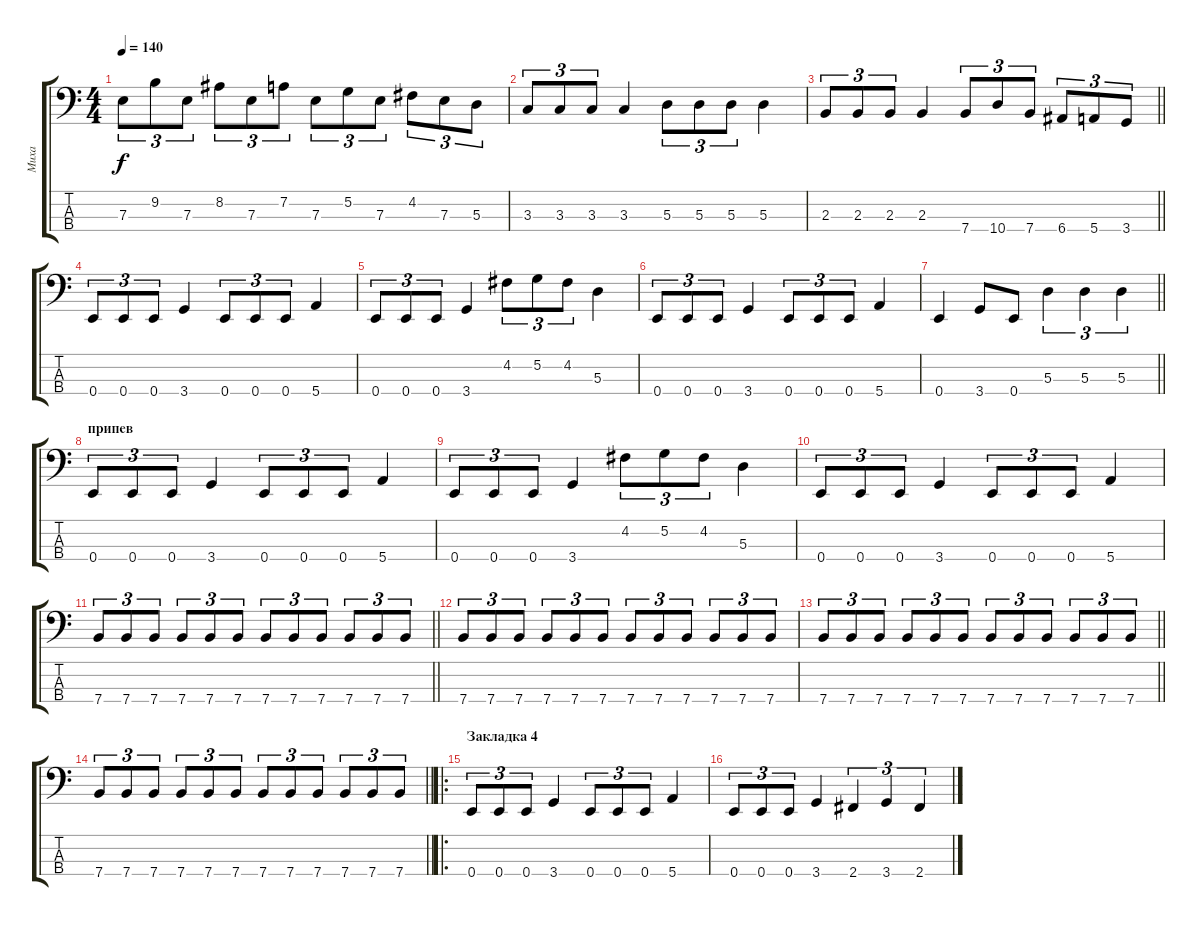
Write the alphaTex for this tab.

\track ("Миха" "Миха") {instrument electricbassfinger}
\staff {score tabs}
\tuning (G2 D2 A1 E1) {hide}
\ts (4 4)
\tempo 140
\clef f4
\ks c
7.3.8{tu (3 2) dy f} 9.2.8{tu (3 2)} 7.3.8{tu (3 2)} 8.2.8{tu (3 2)} 7.3.8{tu (3 2)} 7.2.8{tu (3 2)} 7.3.8{tu (3 2)} 5.2.8{tu (3 2)} 7.3.8{tu (3 2)} 4.2.8{tu (3 2)} 7.3.8{tu (3 2)} 5.3.8{tu (3 2)} |
3.3.8{tu (3 2)} 3.3.8{tu (3 2)} 3.3.8{tu (3 2)} 3.3.4 5.3.8{tu (3 2)} 5.3.8{tu (3 2)} 5.3.8{tu (3 2)} 5.3.4 |
\barLineRight lightlight
2.3.8{tu (3 2)} 2.3.8{tu (3 2)} 2.3.8{tu (3 2)} 2.3.4 7.4.8{tu (3 2)} 10.4.8{tu (3 2)} 7.4.8{tu (3 2)} 6.4.8{tu (3 2)} 5.4.8{tu (3 2)} 3.4.8{tu (3 2)} |
0.4.8{tu (3 2)} 0.4.8{tu (3 2)} 0.4.8{tu (3 2)} 3.4.4 0.4.8{tu (3 2)} 0.4.8{tu (3 2)} 0.4.8{tu (3 2)} 5.4.4 |
0.4.8{tu (3 2)} 0.4.8{tu (3 2)} 0.4.8{tu (3 2)} 3.4.4 4.2.8{tu (3 2)} 5.2.8{tu (3 2)} 4.2.8{tu (3 2)} 5.3.4 |
0.4.8{tu (3 2)} 0.4.8{tu (3 2)} 0.4.8{tu (3 2)} 3.4.4 0.4.8{tu (3 2)} 0.4.8{tu (3 2)} 0.4.8{tu (3 2)} 5.4.4 |
\barLineRight lightlight
0.4.4 3.4.8 0.4.8 5.3.4{tu (3 2)} 5.3.4{tu (3 2)} 5.3.4{tu (3 2)} |
\section ("" "припев")
0.4.8{tu (3 2)} 0.4.8{tu (3 2)} 0.4.8{tu (3 2)} 3.4.4 0.4.8{tu (3 2)} 0.4.8{tu (3 2)} 0.4.8{tu (3 2)} 5.4.4 |
0.4.8{tu (3 2)} 0.4.8{tu (3 2)} 0.4.8{tu (3 2)} 3.4.4 4.2.8{tu (3 2)} 5.2.8{tu (3 2)} 4.2.8{tu (3 2)} 5.3.4 |
0.4.8{tu (3 2)} 0.4.8{tu (3 2)} 0.4.8{tu (3 2)} 3.4.4 0.4.8{tu (3 2)} 0.4.8{tu (3 2)} 0.4.8{tu (3 2)} 5.4.4 |
\barLineRight lightlight
7.4.8{tu (3 2)} 7.4.8{tu (3 2)} 7.4.8{tu (3 2)} 7.4.8{tu (3 2)} 7.4.8{tu (3 2)} 7.4.8{tu (3 2)} 7.4.8{tu (3 2)} 7.4.8{tu (3 2)} 7.4.8{tu (3 2)} 7.4.8{tu (3 2)} 7.4.8{tu (3 2)} 7.4.8{tu (3 2)} |
7.4.8{tu (3 2)} 7.4.8{tu (3 2)} 7.4.8{tu (3 2)} 7.4.8{tu (3 2)} 7.4.8{tu (3 2)} 7.4.8{tu (3 2)} 7.4.8{tu (3 2)} 7.4.8{tu (3 2)} 7.4.8{tu (3 2)} 7.4.8{tu (3 2)} 7.4.8{tu (3 2)} 7.4.8{tu (3 2)} |
\barLineRight lightlight
7.4.8{tu (3 2)} 7.4.8{tu (3 2)} 7.4.8{tu (3 2)} 7.4.8{tu (3 2)} 7.4.8{tu (3 2)} 7.4.8{tu (3 2)} 7.4.8{tu (3 2)} 7.4.8{tu (3 2)} 7.4.8{tu (3 2)} 7.4.8{tu (3 2)} 7.4.8{tu (3 2)} 7.4.8{tu (3 2)} |
\barLineRight lightlight
7.4.8{tu (3 2)} 7.4.8{tu (3 2)} 7.4.8{tu (3 2)} 7.4.8{tu (3 2)} 7.4.8{tu (3 2)} 7.4.8{tu (3 2)} 7.4.8{tu (3 2)} 7.4.8{tu (3 2)} 7.4.8{tu (3 2)} 7.4.8{tu (3 2)} 7.4.8{tu (3 2)} 7.4.8{tu (3 2)} |
\ro
\section ("" "Закладка 4")
0.4.8{tu (3 2)} 0.4.8{tu (3 2)} 0.4.8{tu (3 2)} 3.4.4 0.4.8{tu (3 2)} 0.4.8{tu (3 2)} 0.4.8{tu (3 2)} 5.4.4 |
0.4.8{tu (3 2)} 0.4.8{tu (3 2)} 0.4.8{tu (3 2)} 3.4.4 2.4.4{tu (3 2)} 3.4.4{tu (3 2)} 2.4.4{tu (3 2)}
